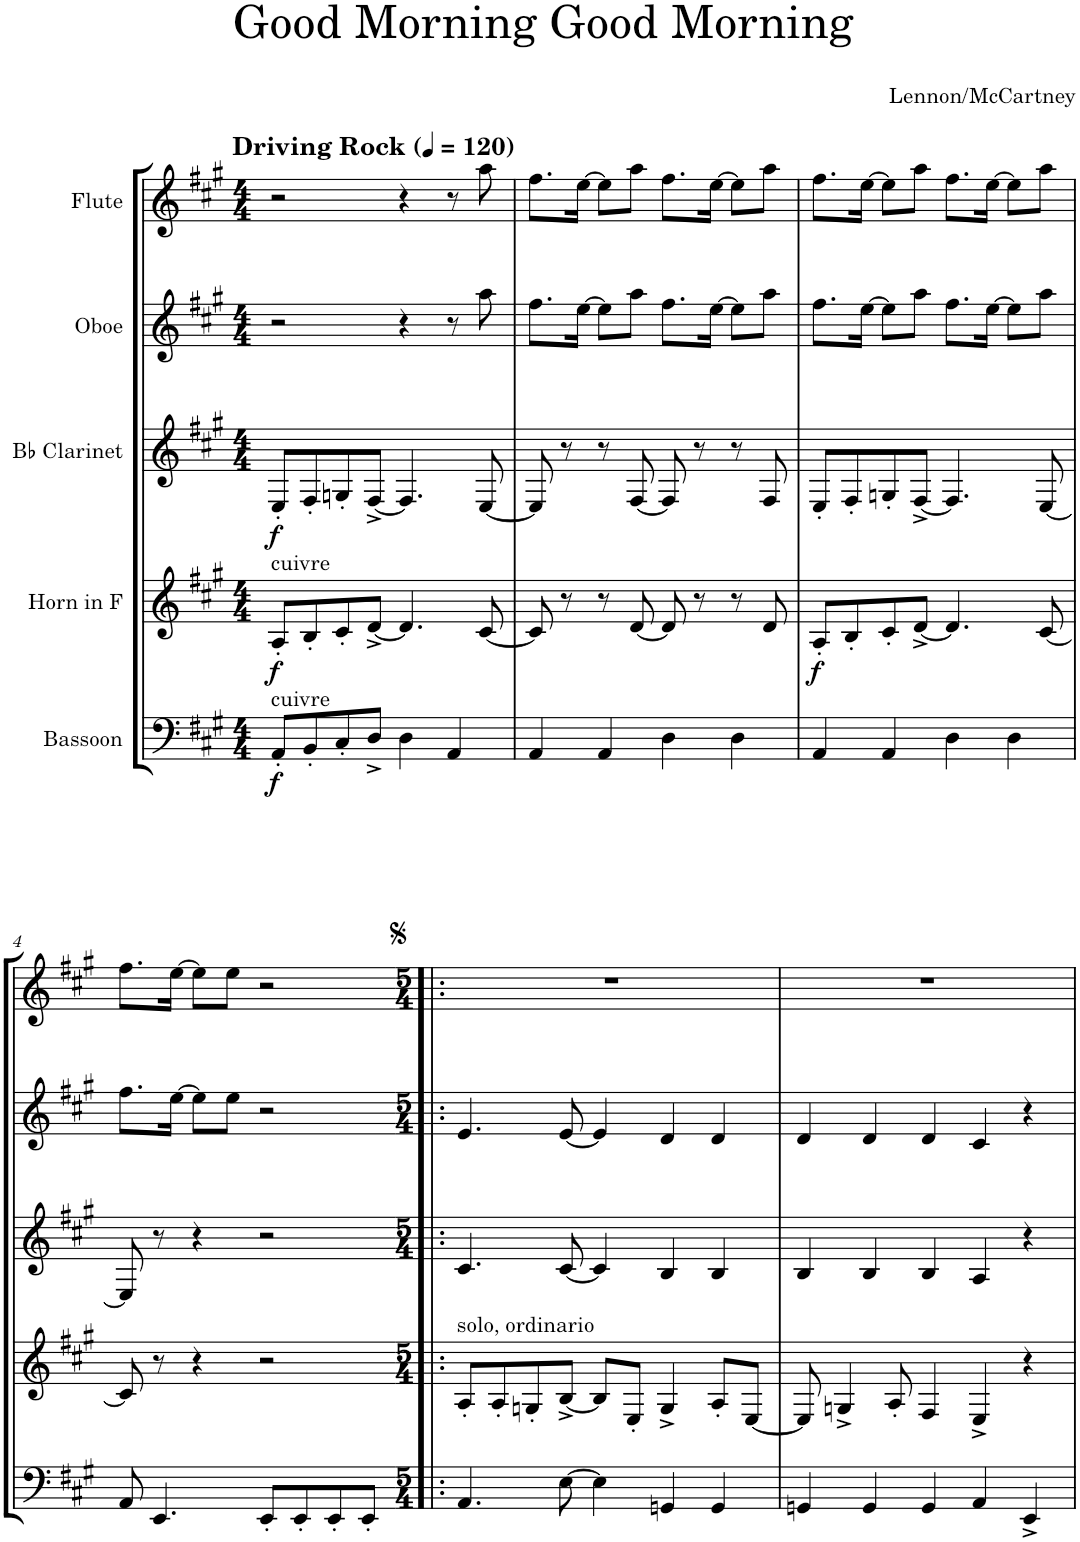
**kern	**dynam	**kern	**dynam	**kern	**dynam	**kern	**kern
*part5	*part5	*part4	*part4	*part3	*part3	*part2	*part1
*staff5	*staff5	*staff4	*staff4	*staff3	*staff3	*staff2	*staff1
*I"Bassoon	*	*I"Horn in F	*	*I"Bb Clarinet	*	*I"Oboe	*I"Flute
*I'Bsn	*	*I'Hn	*	*I'Cl	*	*I'Ob	*I'Fl
*clefF4	*	*clefG2	*	*clefG2	*	*clefG2	*clefG2
*	*	*ITrd4c7	*	*ITrd1c2	*	*	*
*k[f#c#g#]	*	*k[f#c#g#]	*	*k[f#c#g#]	*	*k[f#c#g#]	*k[f#c#g#]
*M4/4	*	*M4/4	*	*M4/4	*	*M4/4	*M4/4
*MM120	*	*MM120	*	*MM120	*	*MM120	*MM120
=1	=1	=1	=1	=1	=1	=1	=1
!	!	!	!	!	!	!	!LO:TX:a:B:t=Driving Rock
!	!	!LO:TX:a:t=cuivre	!	!	!	!	!
!LO:TX:a:t=cuivre	!	!	!	!	!	!	!
!	!LO:DY:b	!	!LO:DY:b	!	!LO:DY:b	!	!
8AA'/L	f	8A'/L	f	8E'/L	f	2r	2r
8BB'/	.	8B'/	.	8F#'/	.	.	.
8C#'/	.	8c#'/	.	8Gn'/	.	.	.
8D^/J	.	[8d^/J	.	[8F#^/J	.	.	.
4D\	.	4.d/]	.	4.F#/]	.	4r	4r
4AA/	.	.	.	.	.	8r	8r
.	.	[8c#/	.	[8E/	.	8aa\	8aa\
=2	=2	=2	=2	=2	=2	=2	=2
4AA/	.	8c#/]	.	8E/]	.	8.ff#\L	8.ff#\L
.	.	8r	.	8r	.	.	.
.	.	.	.	.	.	[16ee\Jk	[16ee\Jk
4AA/	.	8r	.	8r	.	8ee\L]	8ee\L]
.	.	[8d/	.	[8F#/	.	8aa\J	8aa\J
4D\	.	8d/]	.	8F#/]	.	8.ff#\L	8.ff#\L
.	.	8r	.	8r	.	.	.
.	.	.	.	.	.	[16ee\Jk	[16ee\Jk
4D\	.	8r	.	8r	.	8ee\L]	8ee\L]
.	.	8d/	.	8F#/	.	8aa\J	8aa\J
=3	=3	=3	=3	=3	=3	=3	=3
!	!	!	!LO:DY:b	!	!	!	!
4AA/	.	8A'/L	f	8E'/L	.	8.ff#\L	8.ff#\L
.	.	8B'/	.	8F#'/	.	.	.
.	.	.	.	.	.	[16ee\Jk	[16ee\Jk
4AA/	.	8c#'/	.	8Gn'/	.	8ee\L]	8ee\L]
.	.	[8d^/J	.	[8F#^/J	.	8aa\J	8aa\J
4D\	.	4.d/]	.	4.F#/]	.	8.ff#\L	8.ff#\L
.	.	.	.	.	.	[16ee\Jk	[16ee\Jk
4D\	.	.	.	.	.	8ee\L]	8ee\L]
.	.	[8c#/	.	[8E/	.	8aa\J	8aa\J
!!LO:LB:g=z
=4	=4	=4	=4	=4	=4	=4	=4
8AA/	.	8c#/]	.	8E/]	.	8.ff#\L	8.ff#\L
4.EE/	.	8r	.	8r	.	.	.
.	.	.	.	.	.	[16ee\Jk	[16ee\Jk
.	.	4r	.	4r	.	8ee\L]	8ee\L]
.	.	.	.	.	.	8ee\J	8ee\J
8EE'/L	.	2r	.	2r	.	2r	2r
8EE'/	.	.	.	.	.	.	.
8EE'/	.	.	.	.	.	.	.
8EE'/J	.	.	.	.	.	.	.
=5!|:	=5!|:	=5!|:	=5!|:	=5!|:	=5!|:	=5!|:	=5!|:
*M5/4	*	*M5/4	*	*M5/4	*	*M5/4	*M5/4
!	!	!LO:TX:a:t=solo, ordinario	!	!	!	!	!
4.AA/	.	8A'/L	.	4.c#/	.	4.e/	4%5r
.	.	8A'/	.	.	.	.	.
.	.	8Gn'/	.	.	.	.	.
[8E\	.	[8B^/J	.	[8c#/	.	[8e/	.
4E\]	.	8B/L]	.	4c#/]	.	4e/]	.
.	.	8E'/J	.	.	.	.	.
4GGn/	.	4G^/	.	4B/	.	4d/	.
4GG/	.	8A'/L	.	4B/	.	4d/	.
.	.	[8E/J	.	.	.	.	.
=6	=6	=6	=6	=6	=6	=6	=6
4GGn/	.	8E/]	.	4B/	.	4d/	4%5r
.	.	4Gn^/	.	.	.	.	.
4GG/	.	.	.	4B/	.	4d/	.
.	.	8A'/	.	.	.	.	.
4GG/	.	4F#/	.	4B/	.	4d/	.
4AA/	.	4E^/	.	4A/	.	4c#/	.
4EE^/	.	4r	.	4r	.	4r	.
=	=	=	=	=	=	=	=
*-	*-	*-	*-	*-	*-	*-	*-
